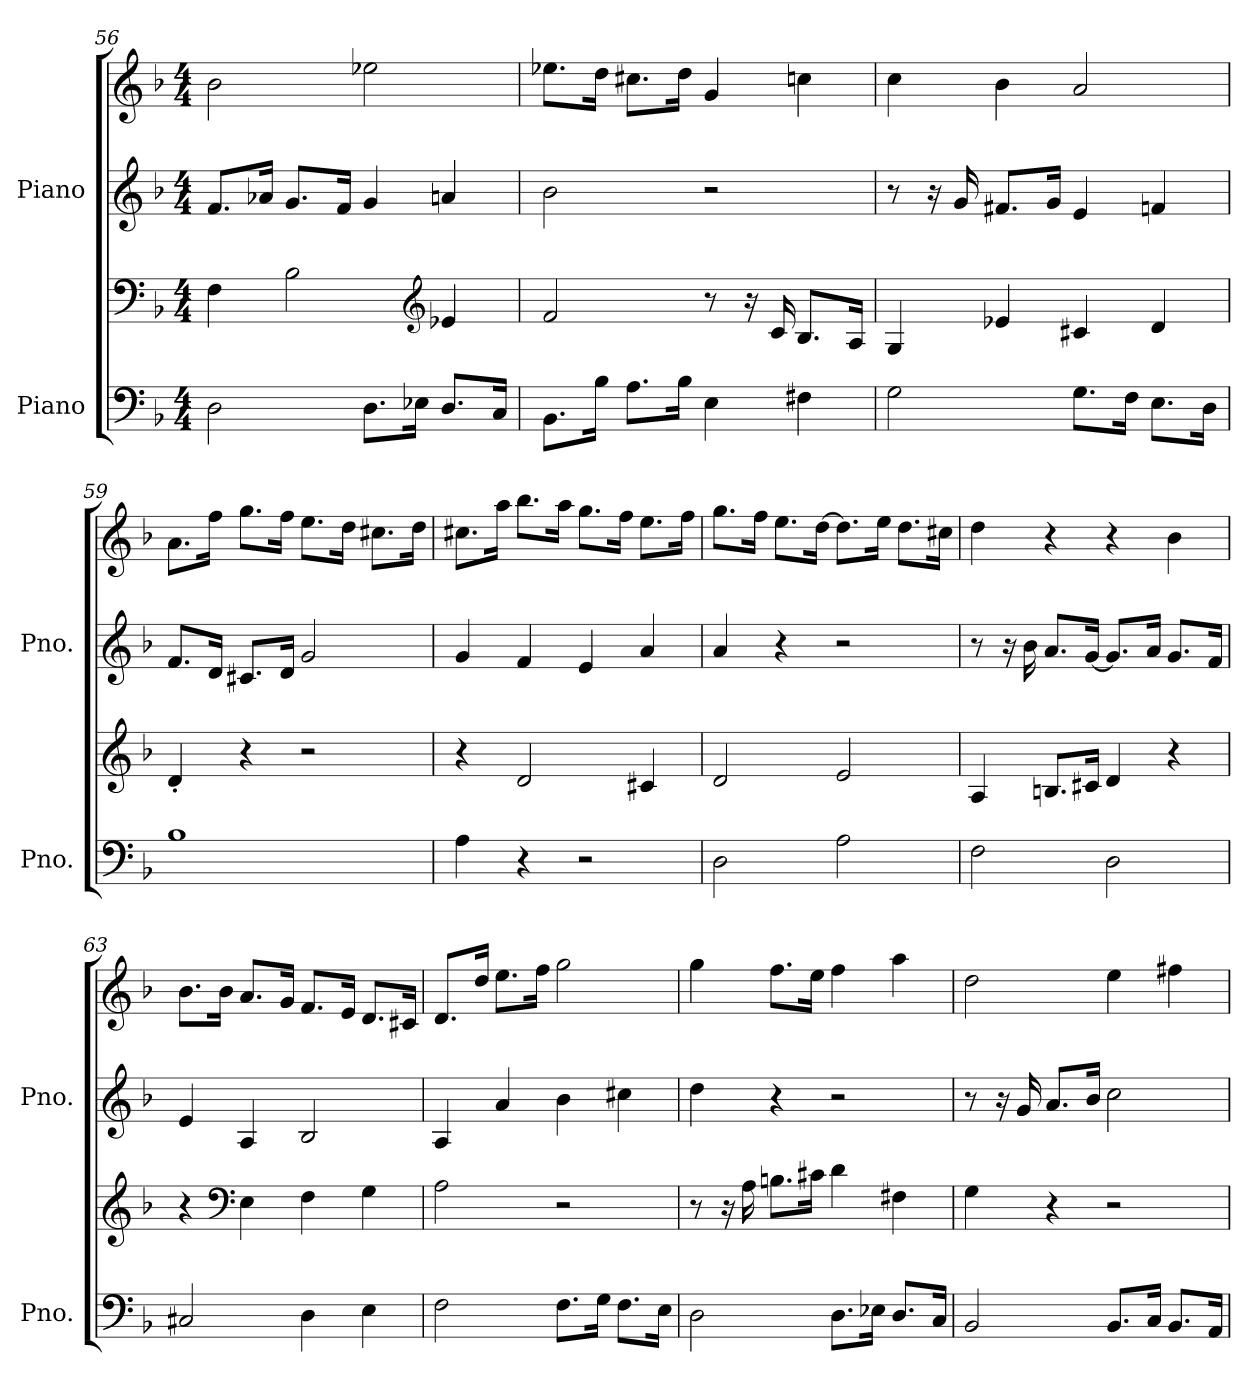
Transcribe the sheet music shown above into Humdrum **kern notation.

**kern	**kern	**kern	**kern
*part2	*part2	*part1	*part1
*staff4	*staff3	*staff2	*staff1
*I"Piano	*	*I"Piano	*
*I'Pno.	*	*I'Pno.	*
*clefF4	*clefF4	*clefG2	*clefG2
*k[b-]	*k[b-]	*k[b-]	*k[b-]
*M4/4	*M4/4	*M4/4	*M4/4
=56	=56	=56	=56
2D\	4F\	8.f/L	2b-\
.	.	16a-X/Jk	.
.	2B-\	8.g/L	.
.	.	16f/Jk	.
8.D\L	.	4g/	2ee-X\
16E-X\Jk	.	.	.
*	*clefG2	*	*
8.D/L	4e-X/	4an/	.
16C/Jk	.	.	.
=57	=57	=57	=57
8.BB-\L	2f/	2b-\	8.ee-X\L
16B-\Jk	.	.	16dd\Jk
8.A\L	.	.	8.cc#X\L
16B-\Jk	.	.	16dd\Jk
4E\	8r	2r	4g/
.	16r	.	.
.	16c/	.	.
4F#X\	8.B-/L	.	4ccn\
.	16A/Jk	.	.
!!LO:PB:g=z
=58	=58	=58	=58
2G\	4G/	8r	4cc\
.	.	16r	.
.	.	16g/	.
.	4e-X/	8.f#X/L	4b-\
.	.	16g/Jk	.
8.G\L	4c#X/	4e/	2a/
16F\Jk	.	.	.
8.E\L	4d/	4fn/	.
16D\Jk	.	.	.
=59	=59	=59	=59
1B-	4d'/	8.f/L	8.a\L
.	.	16d/Jk	16ff\Jk
.	4r	8.c#X/L	8.gg\L
.	.	16d/Jk	16ff\Jk
.	2r	2g/	8.ee\L
.	.	.	16dd\Jk
.	.	.	8.cc#X\L
.	.	.	16dd\Jk
=60	=60	=60	=60
4A\	4r	4g/	8.cc#X\L
.	.	.	16aa\Jk
4r	2d/	4f/	8.bb-\L
.	.	.	16aa\Jk
2r	.	4e/	8.gg\L
.	.	.	16ff\Jk
.	4c#X/	4a/	8.ee\L
.	.	.	16ff\Jk
!!LO:LB:g=z
=61	=61	=61	=61
2D\	2d/	4a/	8.gg\L
.	.	.	16ff\Jk
.	.	4r	8.ee\L
.	.	.	[16dd\Jk
2A\	2e/	2r	8.dd\L]
.	.	.	16ee\Jk
.	.	.	8.dd\L
.	.	.	16cc#X\Jk
=62	=62	=62	=62
2F\	4A/	8r	4dd\
.	.	16r	.
.	.	16b-\	.
.	8.Bn/L	8.a/L	4r
.	16c#X/Jk	[16g/Jk	.
2D\	4d/	8.g/L]	4r
.	.	16a/Jk	.
.	4r	8.g/L	4b-\
.	.	16f/Jk	.
=63	=63	=63	=63
2C#X/	4r	4e/	8.b-\L
.	.	.	16b-\Jk
*	*clefF4	*	*
.	4E\	4A/	8.a/L
.	.	.	16g/Jk
4D\	4F\	2B-/	8.f/L
.	.	.	16e/Jk
4E\	4G\	.	8.d/L
.	.	.	16c#X/Jk
!!LO:LB:g=z
=64	=64	=64	=64
2F\	2A\	4A/	8.d/L
.	.	.	16dd/Jk
.	.	4a/	8.ee\L
.	.	.	16ff\Jk
8.F\L	2r	4b-\	2gg\
16G\Jk	.	.	.
8.F\L	.	4cc#X\	.
16E\Jk	.	.	.
=65	=65	=65	=65
2D\	8r	4dd\	4gg\
.	16r	.	.
.	16A\	.	.
.	8.Bn\L	4r	8.ff\L
.	16c#X\Jk	.	16ee\Jk
8.D\L	4d\	2r	4ff\
16E-X\Jk	.	.	.
8.D/L	4F#X\	.	4aa\
16C/Jk	.	.	.
=66	=66	=66	=66
2BB-/	4G\	8r	2dd\
.	.	16r	.
.	.	16g/	.
.	4r	8.a/L	.
.	.	16b-/Jk	.
8.BB-/L	2r	2cc\	4ee\
16C/Jk	.	.	.
8.BB-/L	.	.	4ff#X\
16AA/Jk	.	.	.
=	=	=	=
*-	*-	*-	*-
